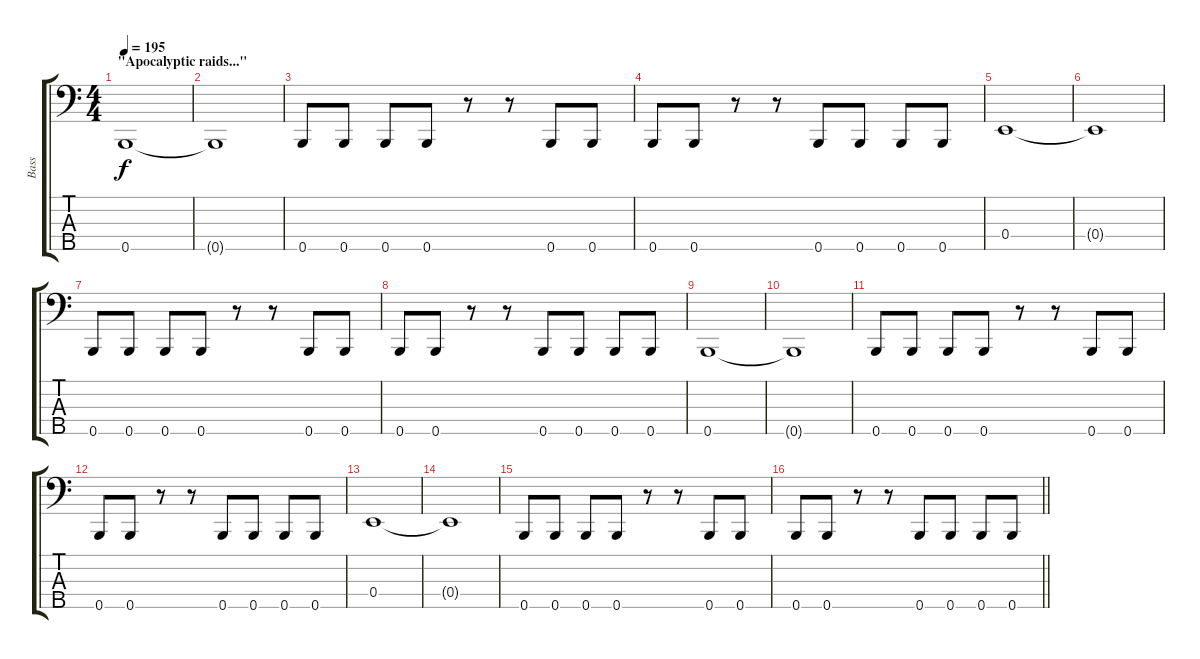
\track ("Bass" "Bass") {instrument electricbassfinger}
\staff {score tabs}
\tuning (G2 D2 A1 E1 B0) {hide}
\ts (4 4)
\section ("" "\"Apocalyptic raids...\"")
\tempo 195
\clef f4
\ks c
0.5.1{dy f} |
0.5{t}.1 |
0.5.8 0.5.8 0.5.8 0.5.8 r.8 r.8 0.5.8 0.5.8 |
0.5.8 0.5.8 r.8 r.8 0.5.8 0.5.8 0.5.8 0.5.8 |
0.4.1 |
0.4{t}.1 |
0.5.8 0.5.8 0.5.8 0.5.8 r.8 r.8 0.5.8 0.5.8 |
0.5.8 0.5.8 r.8 r.8 0.5.8 0.5.8 0.5.8 0.5.8 |
0.5.1 |
0.5{t}.1 |
0.5.8 0.5.8 0.5.8 0.5.8 r.8 r.8 0.5.8 0.5.8 |
0.5.8 0.5.8 r.8 r.8 0.5.8 0.5.8 0.5.8 0.5.8 |
0.4.1 |
0.4{t}.1 |
0.5.8 0.5.8 0.5.8 0.5.8 r.8 r.8 0.5.8 0.5.8 |
\barLineRight lightlight
0.5.8 0.5.8 r.8 r.8 0.5.8 0.5.8 0.5.8 0.5.8
